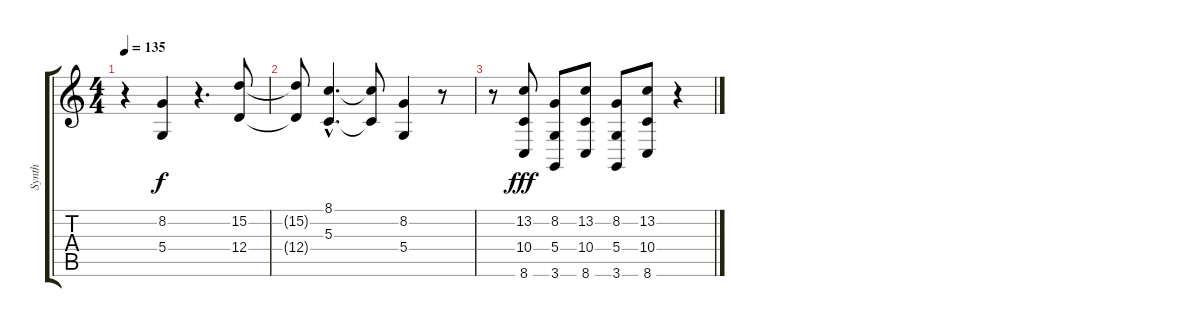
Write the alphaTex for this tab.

\track ("Synth" "Synth") {instrument timpani}
\staff {score tabs}
\tuning (E4 B3 G3 D3 A2 E2) {hide}
\ts (4 4)
\tempo 135
\clef g2
\ks c
r.4{dy f} (8.2 5.4).4 r.4{d} (15.2 12.4).8 |
(15.2{t} 12.4{t}).8 (8.1{hac} 5.3{hac}).4{d} (8.1{t} 5.3{t}).8 (8.2 5.4).4 r.8 |
r.8 (13.2 10.4 8.6).8{dy fff} (8.2 5.4 3.6).8 (13.2 10.4 8.6).8 (8.2 5.4 3.6).8 (13.2 10.4 8.6).8 r.4
